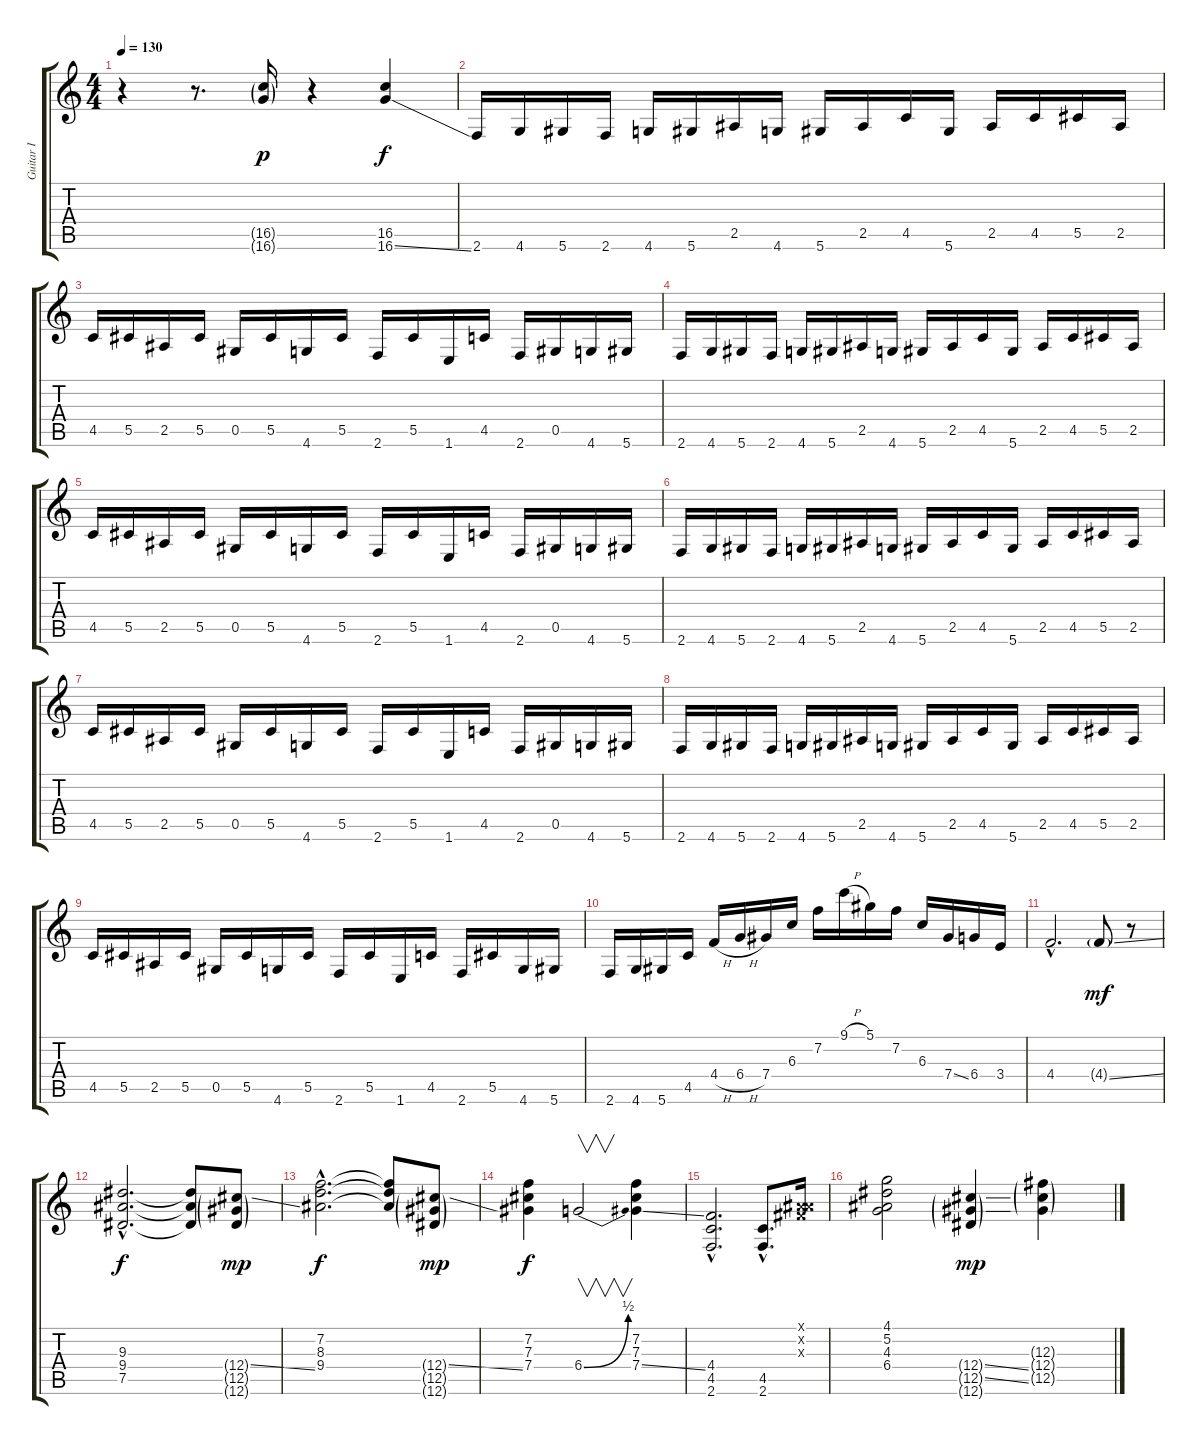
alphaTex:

\track ("Guitar I" "Guitar I") {instrument overdrivenguitar}
\staff {score tabs}
\tuning (Eb4 Bb3 Gb3 Db3 Ab2 Eb2) {hide}
\ts (4 4)
\tempo 130
\clef g2
\ks c
r.4{dy p instrument overdrivenguitar} r.8{d} (16.5{g} 16.6{g}).16 r.4 (16.5 16.6{ss}).4{dy f} |
2.6.16 4.6.16 5.6.16 2.6.16 4.6.16 5.6.16 2.5.16 4.6.16 5.6.16 2.5.16 4.5.16 5.6.16 2.5.16 4.5.16 5.5.16 2.5.16 |
4.5.16 5.5.16 2.5.16 5.5.16 0.5.16 5.5.16 4.6.16 5.5.16 2.6.16 5.5.16 1.6.16 4.5.16 2.6.16 0.5.16 4.6.16 5.6.16 |
2.6.16 4.6.16 5.6.16 2.6.16 4.6.16 5.6.16 2.5.16 4.6.16 5.6.16 2.5.16 4.5.16 5.6.16 2.5.16 4.5.16 5.5.16 2.5.16 |
4.5.16 5.5.16 2.5.16 5.5.16 0.5.16 5.5.16 4.6.16 5.5.16 2.6.16 5.5.16 1.6.16 4.5.16 2.6.16 0.5.16 4.6.16 5.6.16 |
2.6.16 4.6.16 5.6.16 2.6.16 4.6.16 5.6.16 2.5.16 4.6.16 5.6.16 2.5.16 4.5.16 5.6.16 2.5.16 4.5.16 5.5.16 2.5.16 |
4.5.16 5.5.16 2.5.16 5.5.16 0.5.16 5.5.16 4.6.16 5.5.16 2.6.16 5.5.16 1.6.16 4.5.16 2.6.16 0.5.16 4.6.16 5.6.16 |
2.6.16 4.6.16 5.6.16 2.6.16 4.6.16 5.6.16 2.5.16 4.6.16 5.6.16 2.5.16 4.5.16 5.6.16 2.5.16 4.5.16 5.5.16 2.5.16 |
4.5.16 5.5.16 2.5.16 5.5.16 0.5.16 5.5.16 4.6.16 5.5.16 2.6.16 5.5.16 1.6.16 4.5.16 2.6.16 5.5.16 4.6.16 5.6.16 |
2.6.16 4.6.16 5.6.16 4.5.16 4.4{h}.16 6.4{h}.16 7.4.16 6.3.16 7.2.16 9.1{h}.16 5.1.16 7.2.16 6.3.16 7.4{ss}.16 6.4.16 3.4.16 |
4.4{hac}.2{d} 4.4{ss g}.8{dy mf} r.8 |
(9.3{hac} 9.4{hac} 7.5{hac}).2{d dy f} (9.3{t} 9.4{t} 7.5{t}).8 (12.4{ss g} 12.5{g} 12.6{g}).8{dy mp} |
(7.2{hac} 8.3{hac} 9.4{hac}).2{d dy f} (7.2{t} 8.3{t} 9.4{t}).8 (12.4{ss g} 12.5{g} 12.6{g}).8{dy mp} |
(7.2 7.3 7.4).4{dy f} 6.4{be (bend 0 0 60 2)}.2{v} (7.2 7.3 7.4{ss}).4 |
(4.4{hac} 4.5{hac} 2.6{hac}).2{d} (4.5{hac} 2.6{hac}).8{d} (-5.1{x} 0.2{x} 0.3{x}).16 |
(4.1 5.2 4.3 6.4).2 (12.4{ss g} 12.5{ss g} 12.6{g}).4{dy mp} (12.3{ss g} 12.4{ss g} 12.5{ss g}).4
